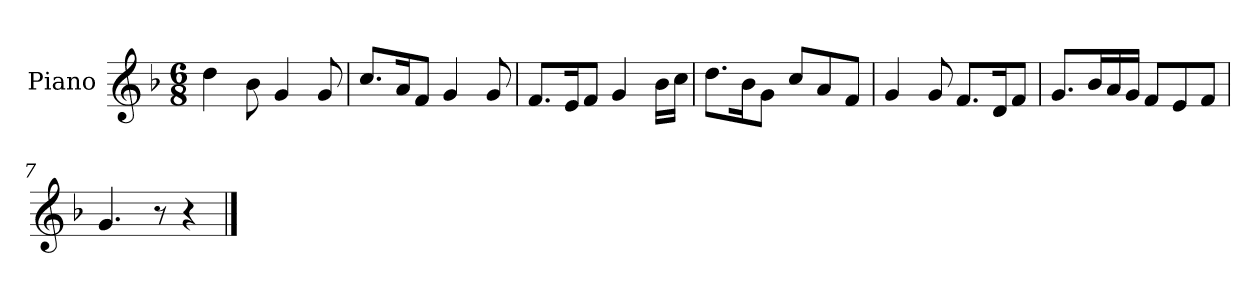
**kern
*part1
*staff1
*I"Piano
*I'Pno
*clefG2
*k[b-]
*M6/8
=1
4dd\
8b-\
4g/
8g/
=2
8.cc/L
16a/K
8f/J
4g/
8g/
=3
8.f/L
16e/K
8f/J
4g/
16b-\LL
16cc\JJ
=4
8.dd\L
16b-\K
8g\J
8cc/L
8a/
8f/J
=5
4g/
8g/
8.f/L
16d/K
8f/J
=6
8.g/L
16b-/L
16a/
16g/JJ
8f/L
8e/
8f/J
=7
4.g/
8r
4r
==
*-
